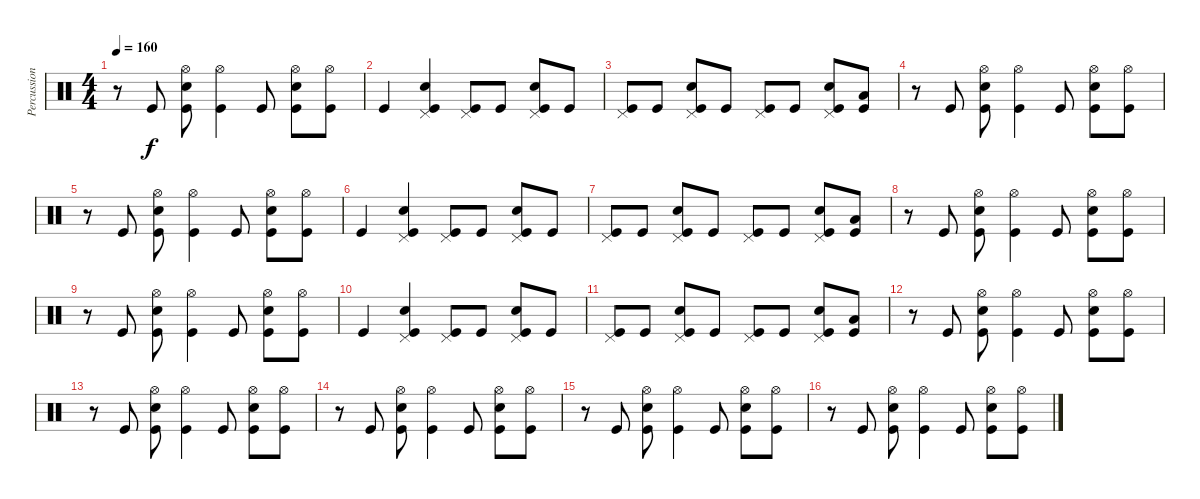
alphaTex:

\track ("Percussions" "Percussion") {instrument percussion}
\staff {score}
\articulation defaults
\ts (4 4)
\tempo 160
\clef neutral
\ks c
r.8{dy f} "Kick (hit)".8 ("Snare (hit) 2" "Kick (hit)" "Hi-Hat (open)").8 ("Kick (hit)" "Hi-Hat (open)").4 "Kick (hit)".8 ("Snare (hit) 2" "Kick (hit)" "Hi-Hat (open)").8 ("Kick (hit)" "Hi-Hat (open)").8 |
"Kick (hit)".4 ("Snare (hit) 2" "Kick (hit)" "Pedal Hi-Hat (hit)").4 ("Kick (hit)" "Pedal Hi-Hat (hit)").8 "Kick (hit)".8 ("Snare (hit) 2" "Kick (hit)" "Pedal Hi-Hat (hit)").8 "Kick (hit)".8 |
("Kick (hit)" "Pedal Hi-Hat (hit)").8 "Kick (hit)".8 ("Snare (hit) 2" "Kick (hit)" "Pedal Hi-Hat (hit)").8 "Kick (hit)".8 ("Kick (hit)" "Pedal Hi-Hat (hit)").8 "Kick (hit)".8 ("Snare (hit) 2" "Kick (hit)" "Pedal Hi-Hat (hit)").8 ("Low Tom (hit)" "Kick (hit)").8 |
r.8 "Kick (hit)".8 ("Snare (hit) 2" "Kick (hit)" "Hi-Hat (open)").8 ("Kick (hit)" "Hi-Hat (open)").4 "Kick (hit)".8 ("Snare (hit) 2" "Kick (hit)" "Hi-Hat (open)").8 ("Kick (hit)" "Hi-Hat (open)").8 |
r.8 "Kick (hit)".8 ("Snare (hit) 2" "Kick (hit)" "Hi-Hat (open)").8 ("Kick (hit)" "Hi-Hat (open)").4 "Kick (hit)".8 ("Snare (hit) 2" "Kick (hit)" "Hi-Hat (open)").8 ("Kick (hit)" "Hi-Hat (open)").8 |
"Kick (hit)".4 ("Snare (hit) 2" "Kick (hit)" "Pedal Hi-Hat (hit)").4 ("Kick (hit)" "Pedal Hi-Hat (hit)").8 "Kick (hit)".8 ("Snare (hit) 2" "Kick (hit)" "Pedal Hi-Hat (hit)").8 "Kick (hit)".8 |
("Kick (hit)" "Pedal Hi-Hat (hit)").8 "Kick (hit)".8 ("Snare (hit) 2" "Kick (hit)" "Pedal Hi-Hat (hit)").8 "Kick (hit)".8 ("Kick (hit)" "Pedal Hi-Hat (hit)").8 "Kick (hit)".8 ("Snare (hit) 2" "Kick (hit)" "Pedal Hi-Hat (hit)").8 ("Low Tom (hit)" "Kick (hit)").8 |
r.8 "Kick (hit)".8 ("Snare (hit) 2" "Kick (hit)" "Hi-Hat (open)").8 ("Kick (hit)" "Hi-Hat (open)").4 "Kick (hit)".8 ("Snare (hit) 2" "Kick (hit)" "Hi-Hat (open)").8 ("Kick (hit)" "Hi-Hat (open)").8 |
r.8 "Kick (hit)".8 ("Snare (hit) 2" "Kick (hit)" "Hi-Hat (open)").8 ("Kick (hit)" "Hi-Hat (open)").4 "Kick (hit)".8 ("Snare (hit) 2" "Kick (hit)" "Hi-Hat (open)").8 ("Kick (hit)" "Hi-Hat (open)").8 |
"Kick (hit)".4 ("Snare (hit) 2" "Kick (hit)" "Pedal Hi-Hat (hit)").4 ("Kick (hit)" "Pedal Hi-Hat (hit)").8 "Kick (hit)".8 ("Snare (hit) 2" "Kick (hit)" "Pedal Hi-Hat (hit)").8 "Kick (hit)".8 |
("Kick (hit)" "Pedal Hi-Hat (hit)").8 "Kick (hit)".8 ("Snare (hit) 2" "Kick (hit)" "Pedal Hi-Hat (hit)").8 "Kick (hit)".8 ("Kick (hit)" "Pedal Hi-Hat (hit)").8 "Kick (hit)".8 ("Snare (hit) 2" "Kick (hit)" "Pedal Hi-Hat (hit)").8 ("Low Tom (hit)" "Kick (hit)").8 |
r.8 "Kick (hit)".8 ("Snare (hit) 2" "Kick (hit)" "Hi-Hat (open)").8 ("Kick (hit)" "Hi-Hat (open)").4 "Kick (hit)".8 ("Snare (hit) 2" "Kick (hit)" "Hi-Hat (open)").8 ("Kick (hit)" "Hi-Hat (open)").8 |
r.8 "Kick (hit)".8 ("Snare (hit) 2" "Kick (hit)" "Hi-Hat (open)").8 ("Kick (hit)" "Hi-Hat (open)").4 "Kick (hit)".8 ("Snare (hit) 2" "Kick (hit)" "Hi-Hat (open)").8 ("Kick (hit)" "Hi-Hat (open)").8 |
r.8 "Kick (hit)".8 ("Snare (hit) 2" "Kick (hit)" "Hi-Hat (open)").8 ("Kick (hit)" "Hi-Hat (open)").4 "Kick (hit)".8 ("Snare (hit) 2" "Kick (hit)" "Hi-Hat (open)").8 ("Kick (hit)" "Hi-Hat (open)").8 |
r.8 "Kick (hit)".8 ("Snare (hit) 2" "Kick (hit)" "Hi-Hat (open)").8 ("Kick (hit)" "Hi-Hat (open)").4 "Kick (hit)".8 ("Snare (hit) 2" "Kick (hit)" "Hi-Hat (open)").8 ("Kick (hit)" "Hi-Hat (open)").8 |
r.8 "Kick (hit)".8 ("Snare (hit) 2" "Kick (hit)" "Hi-Hat (open)").8 ("Kick (hit)" "Hi-Hat (open)").4 "Kick (hit)".8 ("Snare (hit) 2" "Kick (hit)" "Hi-Hat (open)").8 ("Kick (hit)" "Hi-Hat (open)").8
